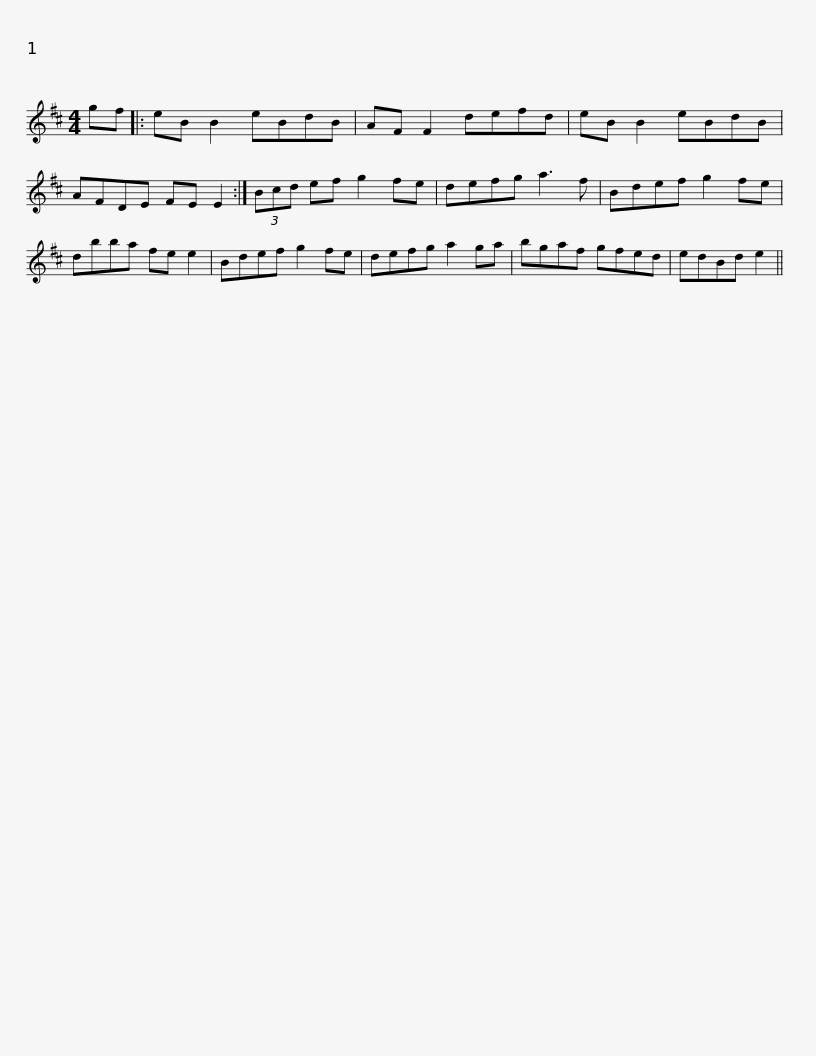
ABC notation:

X:1
L:1/8
M:4/4
I:linebreak $
K:D
V:1 treble
V:1
 gf |: eB B2 eBdB | AF F2 defd | eB B2 eBdB | AFDE FE E2 :| %5
 (3Bcd ef g2 fe |$ defg a3 f | Bdef g2 fe | dbba fe e2 | Bdef g2 fe | %10
 defg a2 ga | bgaf gfed |$ edBd e2 || %13
